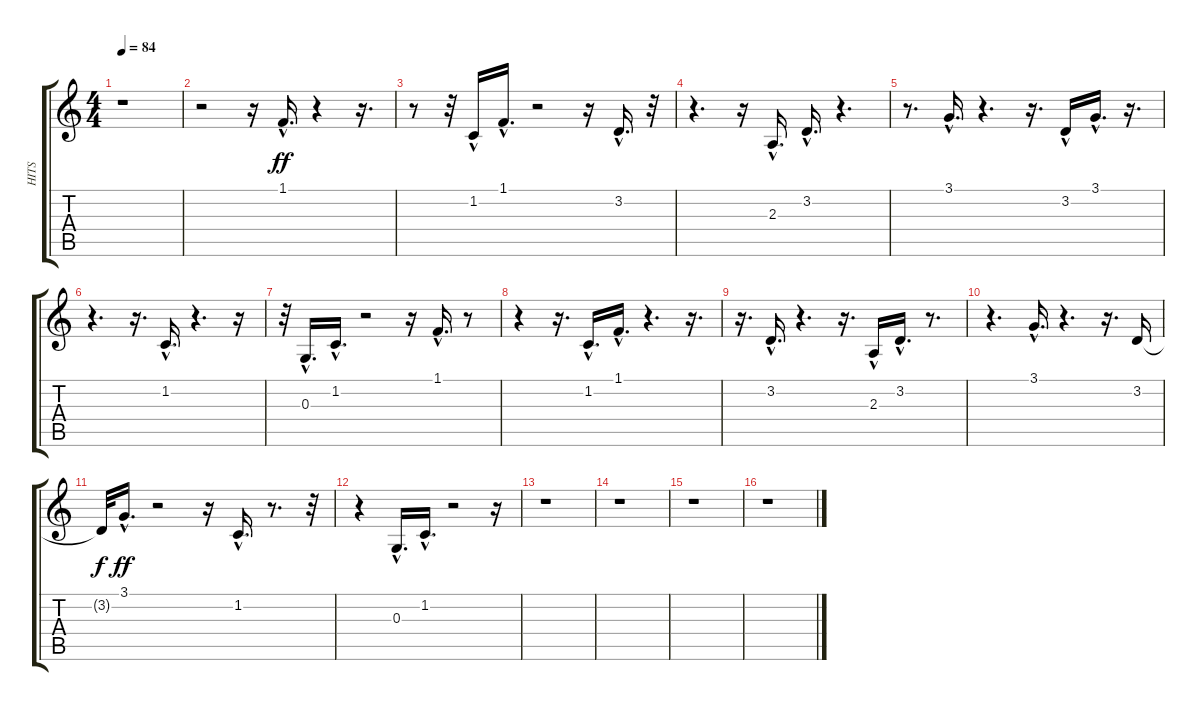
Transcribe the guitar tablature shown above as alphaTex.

\track ("HITS" "HITS") {instrument orchestrahit}
\staff {score tabs}
\tuning (E4 B3 G3 D3 A2 E2) {hide}
\ts (4 4)
\tempo 84
\clef g2
\ks c
r.1{dy ff} |
r.2 r.16 1.1{hac}.16{d balance 8} r.4 r.16{d} |
r.8 r.32 1.2{hac}.16{balance 4} 1.1{hac}.16{d balance 11} r.2 r.16 3.2{hac}.16{d balance 8} r.32 |
r.4{d} r.16 2.3{hac}.16{d balance 4} 3.2{hac}.16{d balance 11} r.4{d} |
r.8{d} 3.1{hac}.16{d balance 8} r.4{d} r.16{d} 3.2{hac}.16{balance 4} 3.1{hac}.16{d balance 11} r.16{d} |
r.4{d} r.16{d} 1.2{hac}.16{d balance 8} r.4{d} r.16 |
r.32 0.3{hac}.16{d balance 4} 1.2{hac}.16{d balance 11} r.2 r.16 1.1{hac}.16{d balance 8} r.8 |
r.4 r.16{d} 1.2{hac}.16{d balance 4} 1.1{hac}.16{d balance 12} r.4{d} r.16{d} |
r.16{d} 3.2{hac}.16{d balance 8} r.4{d} r.16{d} 2.3{hac}.16{balance 4} 3.2{hac}.16{d balance 12} r.8{d} |
r.4{d} 3.1{hac}.16{d balance 8} r.4{d} r.16{d} 3.2.16{balance 4} |
3.2{t}.32{dy f} 3.1{hac}.16{d dy ff balance 12} r.2 r.16 1.2{hac}.16{d balance 8} r.8{d} r.32 |
r.4 0.3{hac}.16{d balance 4} 1.2{hac}.16{d balance 11} r.2 r.16 |
r.1 |
r.1 |
r.1 |
r.1
